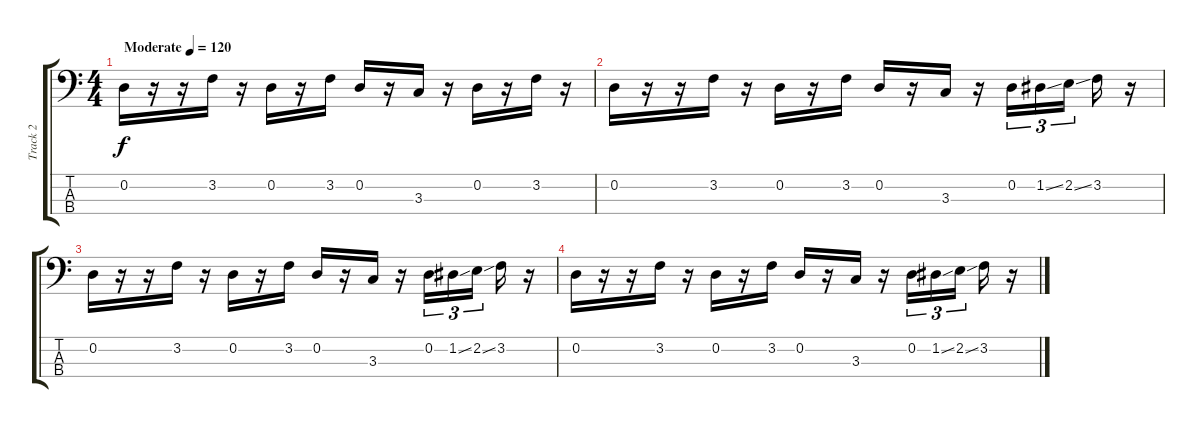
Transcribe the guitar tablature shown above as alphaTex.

\track ("Track 2" "Track 2") {instrument electricbassfinger}
\staff {score tabs}
\tuning (G2 D2 A1 E1) {hide}
\ts (4 4)
\tempo (120 "Moderate")
\clef f4
\ks c
0.2.16{dy f instrument electricbassfinger} r.16 r.16 3.2.16 r.16 0.2.16 r.16 3.2.16 0.2.16 r.16 3.3.16 r.16 0.2.16 r.16 3.2.16 r.16 |
0.2.16 r.16 r.16 3.2.16 r.16 0.2.16 r.16 3.2.16 0.2.16 r.16 3.3.16 r.16 0.2.16{tu (3 2)} 1.2{ss}.16{tu (3 2)} 2.2{ss}.16{tu (3 2) beam splitsecondary} 3.2.16 r.16 |
0.2.16 r.16 r.16 3.2.16 r.16 0.2.16 r.16 3.2.16 0.2.16 r.16 3.3.16 r.16 0.2.16{tu (3 2)} 1.2{ss}.16{tu (3 2)} 2.2{ss}.16{tu (3 2) beam splitsecondary} 3.2.16 r.16 |
0.2.16 r.16 r.16 3.2.16 r.16 0.2.16 r.16 3.2.16 0.2.16 r.16 3.3.16 r.16 0.2.16{tu (3 2)} 1.2{ss}.16{tu (3 2)} 2.2{ss}.16{tu (3 2) beam splitsecondary} 3.2.16 r.16
